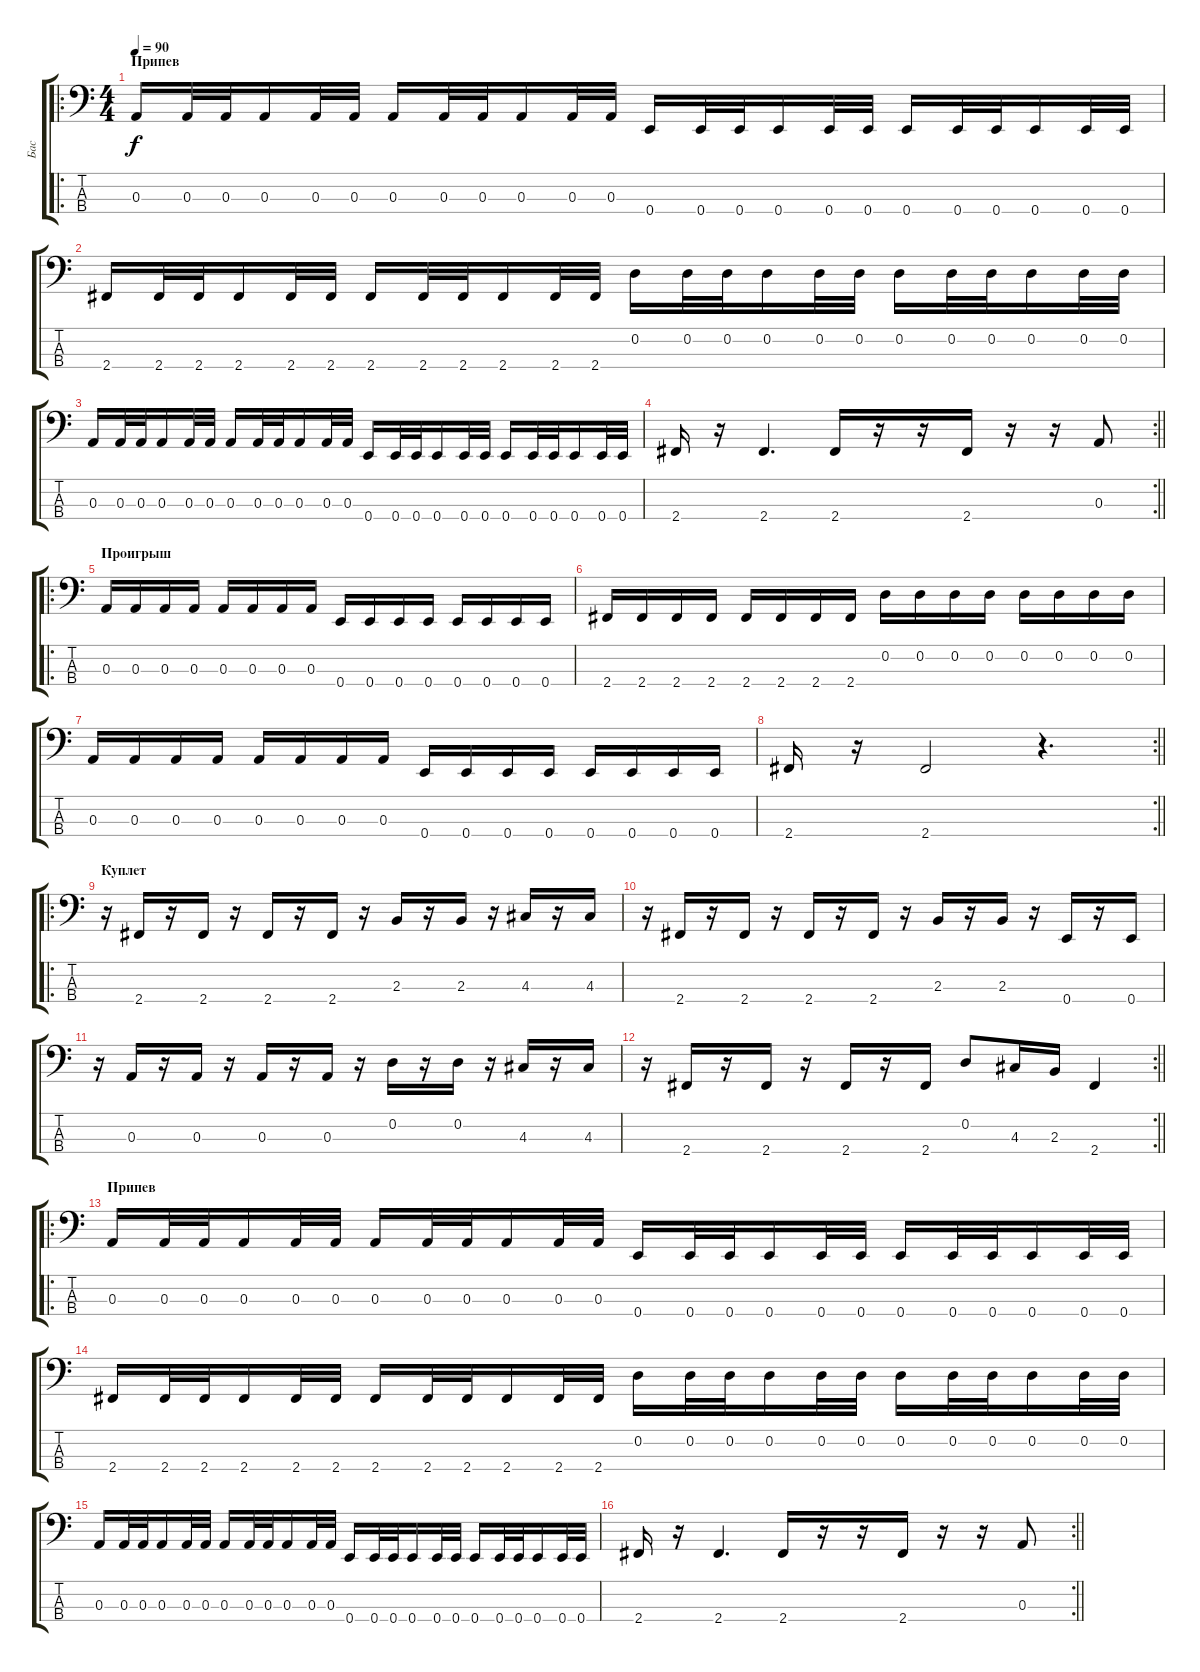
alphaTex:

\track ("Бас" "Бас") {instrument electricbassfinger}
\staff {score tabs}
\tuning (G2 D2 A1 E1) {hide}
\ro
\ts (4 4)
\section ("" "Припев")
\tempo 90
\clef f4
\ks c
0.3.16{dy f} 0.3.32 0.3.32 0.3.16 0.3.32 0.3.32 0.3.16 0.3.32 0.3.32 0.3.16 0.3.32 0.3.32 0.4.16 0.4.32 0.4.32 0.4.16 0.4.32 0.4.32 0.4.16 0.4.32 0.4.32 0.4.16 0.4.32 0.4.32 |
2.4.16 2.4.32 2.4.32 2.4.16 2.4.32 2.4.32 2.4.16 2.4.32 2.4.32 2.4.16 2.4.32 2.4.32 0.2.16 0.2.32 0.2.32 0.2.16 0.2.32 0.2.32 0.2.16 0.2.32 0.2.32 0.2.16 0.2.32 0.2.32 |
0.3.16 0.3.32 0.3.32 0.3.16 0.3.32 0.3.32 0.3.16 0.3.32 0.3.32 0.3.16 0.3.32 0.3.32 0.4.16 0.4.32 0.4.32 0.4.16 0.4.32 0.4.32 0.4.16 0.4.32 0.4.32 0.4.16 0.4.32 0.4.32 |
\rc 2
\barLineRight lightlight
2.4.16 r.16 2.4.4{d} 2.4.16 r.16 r.16 2.4.16 r.16 r.16 0.3.8 |
\ro
\section ("" "Проигрыш")
0.3.16 0.3.16 0.3.16 0.3.16 0.3.16 0.3.16 0.3.16 0.3.16 0.4.16 0.4.16 0.4.16 0.4.16 0.4.16 0.4.16 0.4.16 0.4.16 |
2.4.16 2.4.16 2.4.16 2.4.16 2.4.16 2.4.16 2.4.16 2.4.16 0.2.16 0.2.16 0.2.16 0.2.16 0.2.16 0.2.16 0.2.16 0.2.16 |
0.3.16 0.3.16 0.3.16 0.3.16 0.3.16 0.3.16 0.3.16 0.3.16 0.4.16 0.4.16 0.4.16 0.4.16 0.4.16 0.4.16 0.4.16 0.4.16 |
\rc 2
\barLineRight lightlight
2.4.16 r.16 2.4.2 r.4{d} |
\ro
\section ("" "Куплет")
r.16 2.4.16 r.16 2.4.16 r.16 2.4.16 r.16 2.4.16 r.16 2.3.16 r.16 2.3.16 r.16 4.3.16 r.16 4.3.16 |
r.16 2.4.16 r.16 2.4.16 r.16 2.4.16 r.16 2.4.16 r.16 2.3.16 r.16 2.3.16 r.16 0.4.16 r.16 0.4.16 |
r.16 0.3.16 r.16 0.3.16 r.16 0.3.16 r.16 0.3.16 r.16 0.2.16 r.16 0.2.16 r.16 4.3.16 r.16 4.3.16 |
\rc 2
\barLineRight lightlight
r.16 2.4.16 r.16 2.4.16 r.16 2.4.16 r.16 2.4.16 0.2.8 4.3.16 2.3.16 2.4.4 |
\ro
\section ("" "Припев")
0.3.16 0.3.32 0.3.32 0.3.16 0.3.32 0.3.32 0.3.16 0.3.32 0.3.32 0.3.16 0.3.32 0.3.32 0.4.16 0.4.32 0.4.32 0.4.16 0.4.32 0.4.32 0.4.16 0.4.32 0.4.32 0.4.16 0.4.32 0.4.32 |
2.4.16 2.4.32 2.4.32 2.4.16 2.4.32 2.4.32 2.4.16 2.4.32 2.4.32 2.4.16 2.4.32 2.4.32 0.2.16 0.2.32 0.2.32 0.2.16 0.2.32 0.2.32 0.2.16 0.2.32 0.2.32 0.2.16 0.2.32 0.2.32 |
0.3.16 0.3.32 0.3.32 0.3.16 0.3.32 0.3.32 0.3.16 0.3.32 0.3.32 0.3.16 0.3.32 0.3.32 0.4.16 0.4.32 0.4.32 0.4.16 0.4.32 0.4.32 0.4.16 0.4.32 0.4.32 0.4.16 0.4.32 0.4.32 |
\rc 2
\barLineRight lightlight
2.4.16 r.16 2.4.4{d} 2.4.16 r.16 r.16 2.4.16 r.16 r.16 0.3.8
